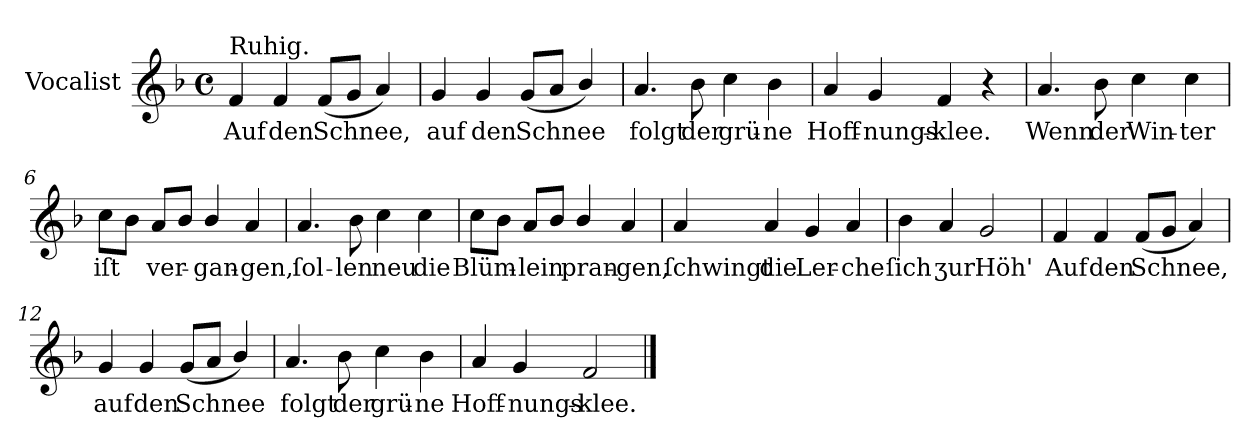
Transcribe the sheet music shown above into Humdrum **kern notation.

**kern	**text
*part1	*part1
*staff1	*staff1
*I"Vocalist	*
*clefG2	*
*k[b-]	*
*F:	*
*M4/4	*
*met(c)	*
=1	=1
!LO:TX:a:t=Ruhig.	!
4f	Auf
4f	den
(8fL	Schnee,
8gJ	.
4a)	.
=2	=2
4g	auf
4g	den
(<8gL	Schnee
8aJ	.
4b-/)	.
=3	=3
4.a	folgt
8b-	der
4cc	grü-
4b-	-ne
=4	=4
4a	Hoff-
4g	-nungs-
4f	-klee.
4r	.
=5	=5
4.a	Wenn
8b-	der
4cc	Win-
4cc	-ter
=6	=6
8ccL	iſt
8b-J	.
8aL	ver-
8b-J	.
4b-/	-gan-
4a	-gen,
=7	=7
4.a	ſol-
8b-	-len
4cc	neu
4cc	die
=8	=8
8ccL	Blüm-
8b-J	.
8aL	-lein
8b-J	.
4b-/	pran-
4a	-gen,
=9	=9
4a	ſchwingt
4a	die
4g	Ler-
4a	-che
=10	=10
4b-	ſich
4a	ʒur
2g	Höh'
=11	=11
4f	Auf
4f	den
(8fL	Schnee,
8gJ	.
4a)	.
=12	=12
4g	auf
4g	den
(8gL	Schnee
8aJ	.
4b-/)	.
=13	=13
4.a	folgt
8b-	der
4cc	grü-
4b-	-ne
=14	=14
4a	Hoff-
4g	-nungs-
2f	-klee.
==	==
*-	*-
